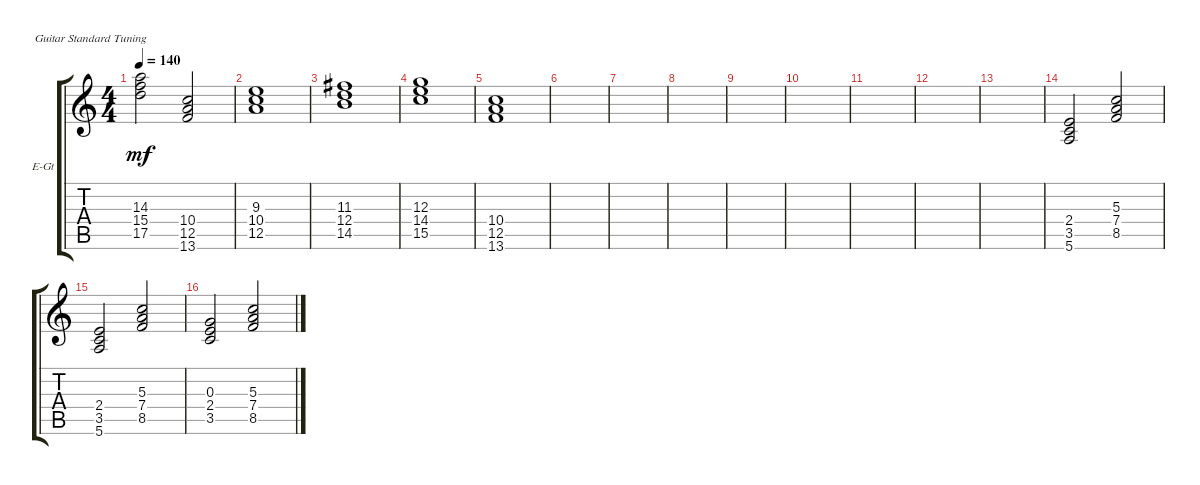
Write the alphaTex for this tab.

\defaultSystemsLayout 4
\bracketExtendMode groupsimilarinstruments
\firstSystemTrackNameOrientation horizontal
\otherSystemsTrackNameOrientation horizontal
\track ("Red" "E-Gt") {instrument electricguitarclean}
\staff {score tabs}
\tuning (E4 B3 G3 D3 A2 E2)
\ts (4 4)
\tempo 140
\clef g2
\scale
0.333333
\ks c
(17.5 15.4 14.3).2{dy mf} (13.6 12.5 10.4).2 |
\scale
0.333333 (12.5 10.4 9.3).1 |
\scale
0.333333 (14.5 12.4 11.3).1 |
\scale
0.333333 (15.5 14.4 12.3).1 |
\scale
0.333333 (13.6 12.5 10.4).1 |
\scale
0.333333 |
\scale
0.333333 |
\scale
0.333333 |
\scale
0.333333 |
\scale
0.333333 |
\scale
0.333333 |
\scale
0.333333 |
\scale
0.333333 |
\scale
0.333333 (5.6 3.5 2.4).2 (8.5 7.4 5.3).2 |
\scale
0.333333 (5.6 3.5 2.4).2 (8.5 7.4 5.3).2 |
\scale
0.333333 (3.5 2.4 0.3).2 (8.5 7.4 5.3).2
